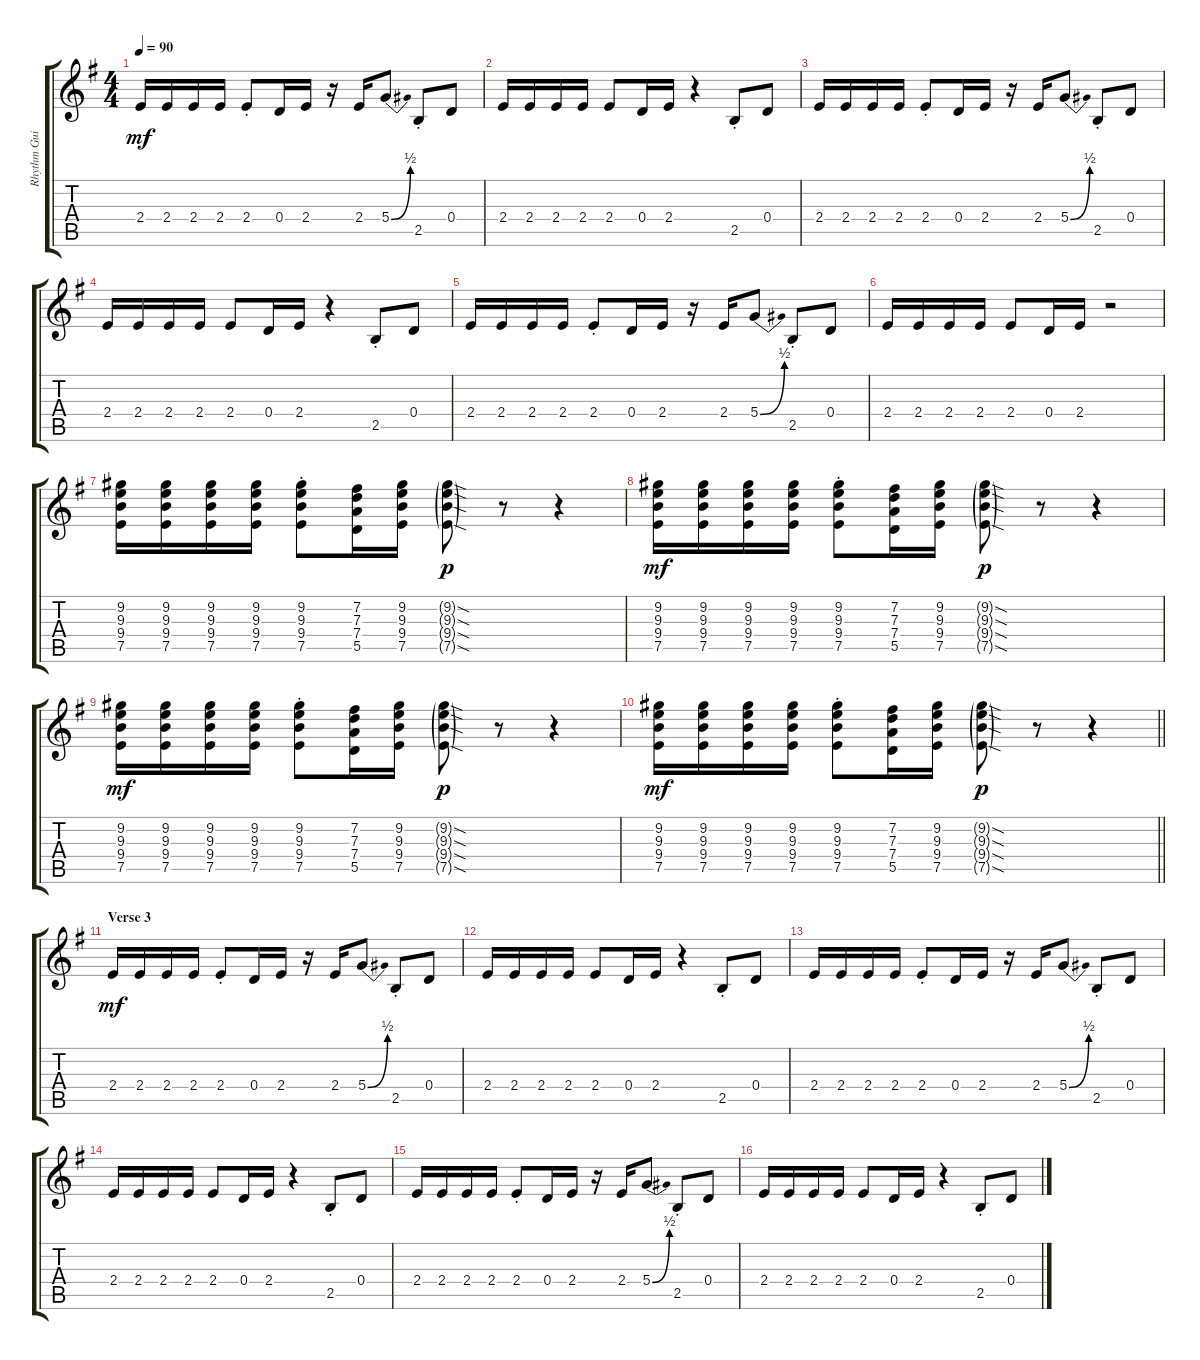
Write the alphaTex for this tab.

\track ("Rhythm Guitar 1" "Rhythm Gui") {instrument distortionguitar}
\staff {score tabs}
\tuning (E4 B3 G3 D3 A2 E2) {hide}
\ts (4 4)
\tempo 90
\clef g2
\ks g
2.4.16{dy mf} 2.4.16 2.4.16 2.4.16 2.4{st}.8 0.4.16 2.4.16 r.16 2.4.16 5.4{be (bend 0 0 60 2)}.8 2.5{st}.8 0.4.8 |
2.4.16 2.4.16 2.4.16 2.4.16 2.4.8 0.4.16 2.4.16 r.4 2.5{st}.8 0.4.8 |
2.4.16 2.4.16 2.4.16 2.4.16 2.4{st}.8 0.4.16 2.4.16 r.16 2.4.16 5.4{be (bend 0 0 60 2)}.8 2.5{st}.8 0.4.8 |
2.4.16 2.4.16 2.4.16 2.4.16 2.4.8 0.4.16 2.4.16 r.4 2.5{st}.8 0.4.8 |
2.4.16 2.4.16 2.4.16 2.4.16 2.4{st}.8 0.4.16 2.4.16 r.16 2.4.16 5.4{be (bend 0 0 60 2)}.8 2.5{st}.8 0.4.8 |
2.4.16 2.4.16 2.4.16 2.4.16 2.4.8 0.4.16 2.4.16 r.2 |
(9.2 9.3 9.4 7.5).16 (9.2 9.3 9.4 7.5).16 (9.2 9.3 9.4 7.5).16 (9.2 9.3 9.4 7.5).16 (9.2{st} 9.3{st} 9.4{st} 7.5{st}).8 (7.2 7.3 7.4 5.5).16 (9.2 9.3 9.4 7.5).16 (9.2{sod g} 9.3{sod g} 9.4{sod g} 7.5{sod g}).8{dy p} r.8 r.4 |
(9.2 9.3 9.4 7.5).16{dy mf} (9.2 9.3 9.4 7.5).16 (9.2 9.3 9.4 7.5).16 (9.2 9.3 9.4 7.5).16 (9.2{st} 9.3{st} 9.4{st} 7.5{st}).8 (7.2 7.3 7.4 5.5).16 (9.2 9.3 9.4 7.5).16 (9.2{sod g} 9.3{sod g} 9.4{sod g} 7.5{sod g}).8{dy p} r.8 r.4 |
(9.2 9.3 9.4 7.5).16{dy mf} (9.2 9.3 9.4 7.5).16 (9.2 9.3 9.4 7.5).16 (9.2 9.3 9.4 7.5).16 (9.2{st} 9.3{st} 9.4{st} 7.5{st}).8 (7.2 7.3 7.4 5.5).16 (9.2 9.3 9.4 7.5).16 (9.2{sod g} 9.3{sod g} 9.4{sod g} 7.5{sod g}).8{dy p} r.8 r.4 |
\barLineRight lightlight
(9.2 9.3 9.4 7.5).16{dy mf} (9.2 9.3 9.4 7.5).16 (9.2 9.3 9.4 7.5).16 (9.2 9.3 9.4 7.5).16 (9.2{st} 9.3{st} 9.4{st} 7.5{st}).8 (7.2 7.3 7.4 5.5).16 (9.2 9.3 9.4 7.5).16 (9.2{sod g} 9.3{sod g} 9.4{sod g} 7.5{sod g}).8{dy p} r.8 r.4 |
\section ("" "Verse 3")
2.4.16{dy mf} 2.4.16 2.4.16 2.4.16 2.4{st}.8 0.4.16 2.4.16 r.16 2.4.16 5.4{be (bend 0 0 60 2)}.8 2.5{st}.8 0.4.8 |
2.4.16 2.4.16 2.4.16 2.4.16 2.4.8 0.4.16 2.4.16 r.4 2.5{st}.8 0.4.8 |
2.4.16 2.4.16 2.4.16 2.4.16 2.4{st}.8 0.4.16 2.4.16 r.16 2.4.16 5.4{be (bend 0 0 60 2)}.8 2.5{st}.8 0.4.8 |
2.4.16 2.4.16 2.4.16 2.4.16 2.4.8 0.4.16 2.4.16 r.4 2.5{st}.8 0.4.8 |
2.4.16 2.4.16 2.4.16 2.4.16 2.4{st}.8 0.4.16 2.4.16 r.16 2.4.16 5.4{be (bend 0 0 60 2)}.8 2.5{st}.8 0.4.8 |
2.4.16 2.4.16 2.4.16 2.4.16 2.4.8 0.4.16 2.4.16 r.4 2.5{st}.8 0.4.8
